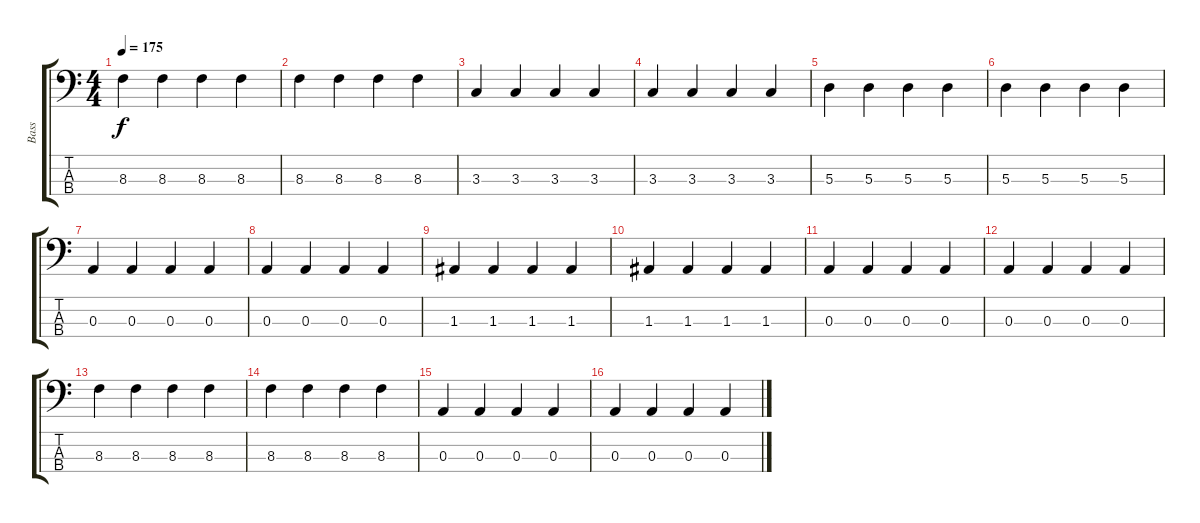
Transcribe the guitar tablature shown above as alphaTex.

\track ("Bass" "Bass") {instrument electricbasspick}
\staff {score tabs}
\tuning (G2 D2 A1 E1) {hide}
\ts (4 4)
\tempo 175
\clef f4
\ks c
8.3.4{dy f} 8.3.4 8.3.4 8.3.4 |
8.3.4 8.3.4 8.3.4 8.3.4 |
3.3.4 3.3.4 3.3.4 3.3.4 |
3.3.4 3.3.4 3.3.4 3.3.4 |
5.3.4 5.3.4 5.3.4 5.3.4 |
5.3.4 5.3.4 5.3.4 5.3.4 |
0.3.4 0.3.4 0.3.4 0.3.4 |
0.3.4 0.3.4 0.3.4 0.3.4 |
1.3.4 1.3.4 1.3.4 1.3.4 |
1.3.4 1.3.4 1.3.4 1.3.4 |
0.3.4 0.3.4 0.3.4 0.3.4 |
0.3.4 0.3.4 0.3.4 0.3.4 |
8.3.4 8.3.4 8.3.4 8.3.4 |
8.3.4 8.3.4 8.3.4 8.3.4 |
0.3.4 0.3.4 0.3.4 0.3.4 |
0.3.4 0.3.4 0.3.4 0.3.4
